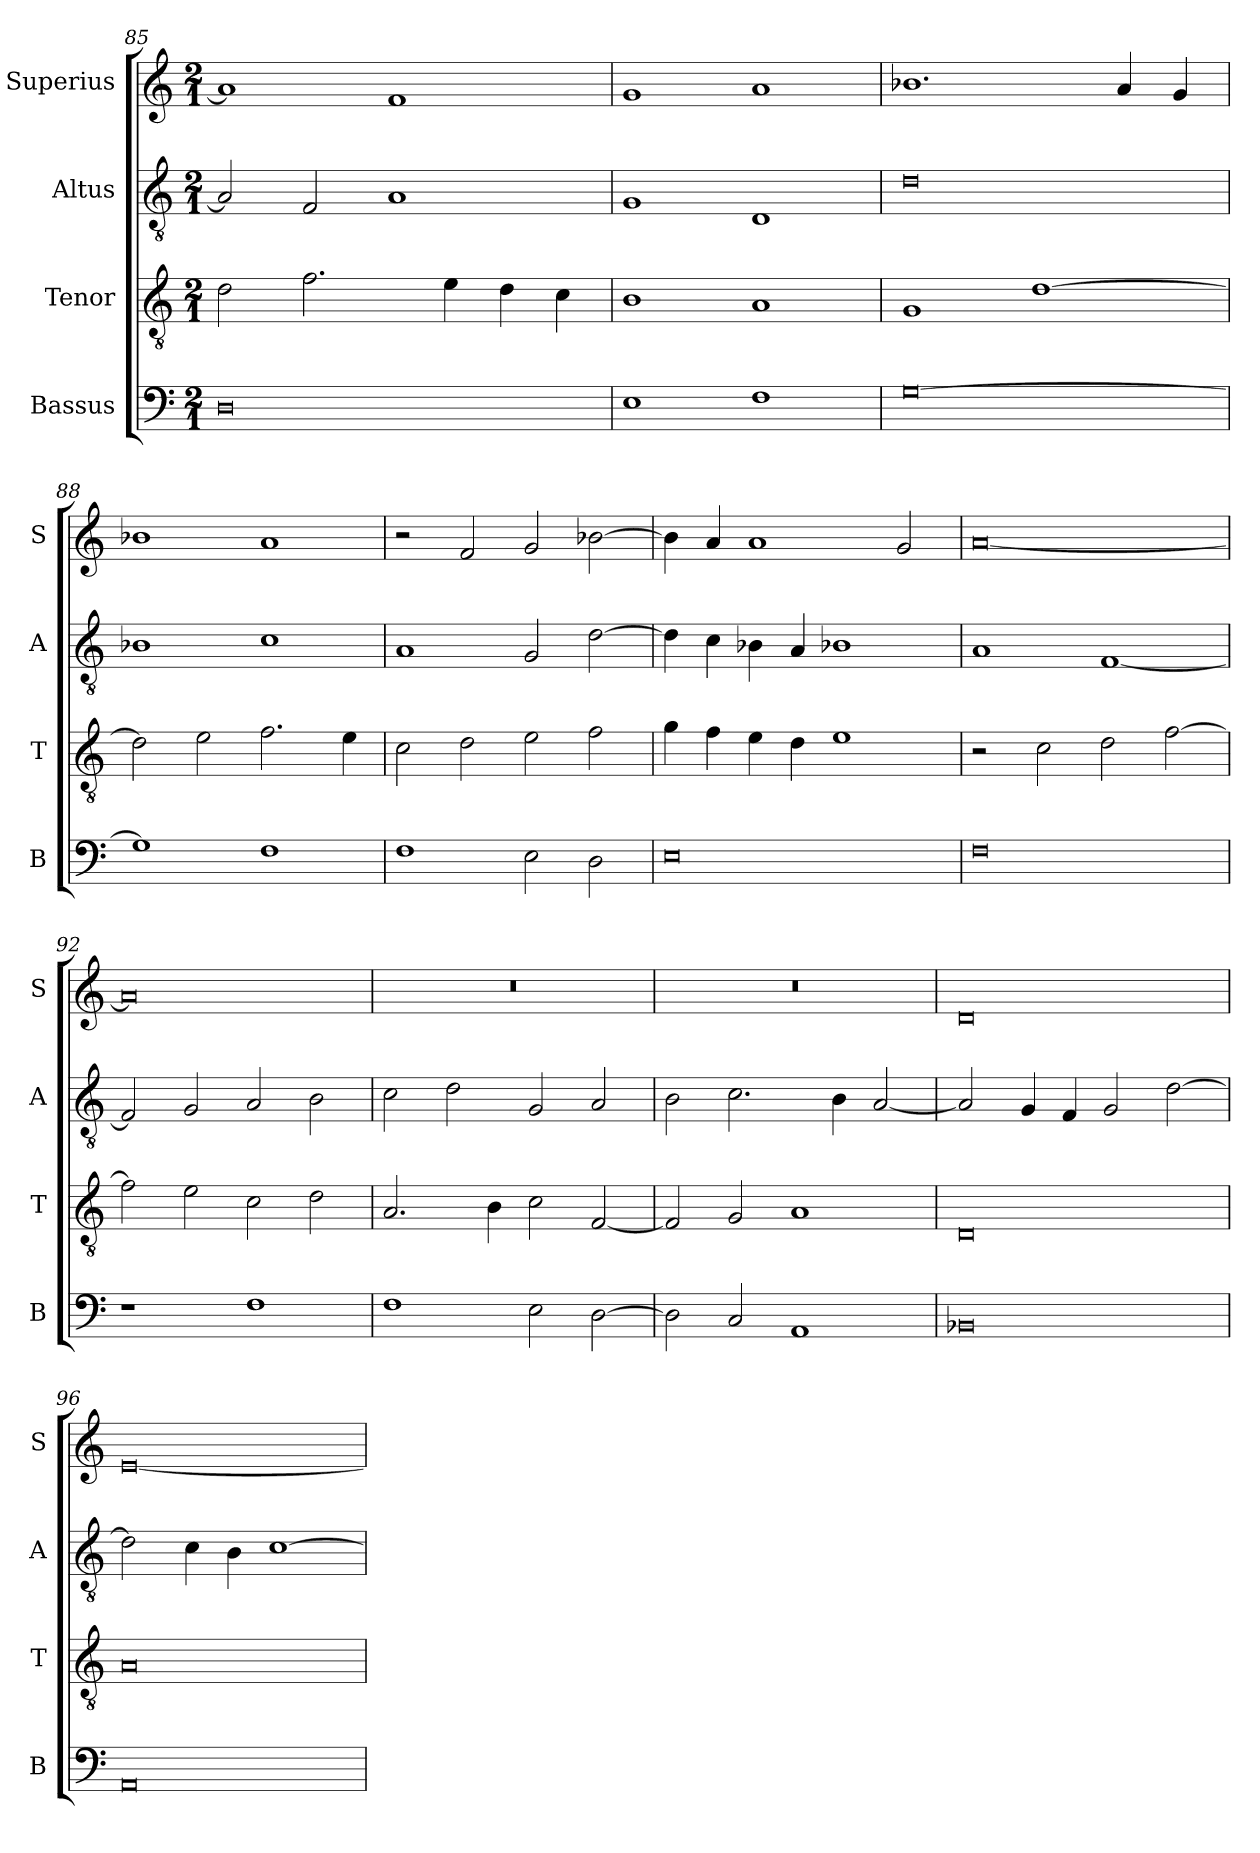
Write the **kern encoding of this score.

**kern	**kern	**kern	**kern
*part4	*part3	*part2	*part1
*staff4	*staff3	*staff2	*staff1
*I"Bassus	*I"Tenor	*I"Altus	*I"Superius
*I'B	*I'T	*I'A	*I'S
*clefF4	*clefGv2	*clefGv2	*clefG2
*k[]	*k[]	*k[]	*k[]
*M2/1	*M2/1	*M2/1	*M2/1
=85	=85	=85	=85
0D	2d\	2A/]	1a]
.	2.f\	2F/	.
.	.	1A	1f
.	4e\	.	.
.	4d\	.	.
.	4c\	.	.
=86	=86	=86	=86
1E	1B	1G	1g
1F	1A	1D	1a
=87	=87	=87	=87
[0G	1G	0d	1.b-X
.	[1d	.	.
.	.	.	4a/
.	.	.	4g/
=88	=88	=88	=88
1G]	2d\]	1B-X	1b-X
.	2e\	.	.
1F	2.f\	1c	1a
.	4e\	.	.
=89	=89	=89	=89
1F	2c\	1A	2r
.	2d\	.	2f/
2E\	2e\	2G/	2g/
2D\	2f\	[2d\	[2b-X\
=90	=90	=90	=90
0E	4g\	4d\]	4b-\]
.	4f\	4c\	4a/
.	4e\	4B-X\	1a
.	4d\	4A/	.
.	1e	1B-X	.
.	.	.	2g/
=91	=91	=91	=91
0F	2r	1A	[0a
.	2c\	.	.
.	2d\	[1F	.
.	[2f\	.	.
=92	=92	=92	=92
1r	2f\]	2F/]	0a]
.	2e\	2G/	.
1F	2c\	2A/	.
.	2d\	2B\	.
=93	=93	=93	=93
1F	2.A/	2c\	0r
.	.	2d\	.
.	4B\	.	.
2E\	2c\	2G/	.
[2D\	[2F/	2A/	.
=94	=94	=94	=94
2D\]	2F/]	2B\	0r
2C/	2G/	2.c\	.
1AA	1A	.	.
.	.	4B\	.
.	.	[2A/	.
=95	=95	=95	=95
0BB-X	0D	2A/]	0d
.	.	4G/	.
.	.	4F/	.
.	.	2G/	.
.	.	[2d\	.
=96	=96	=96	=96
0AA	0A	2d\]	[0e
.	.	4c\	.
.	.	4B\	.
.	.	[1c	.
=	=	=	=
*-	*-	*-	*-
